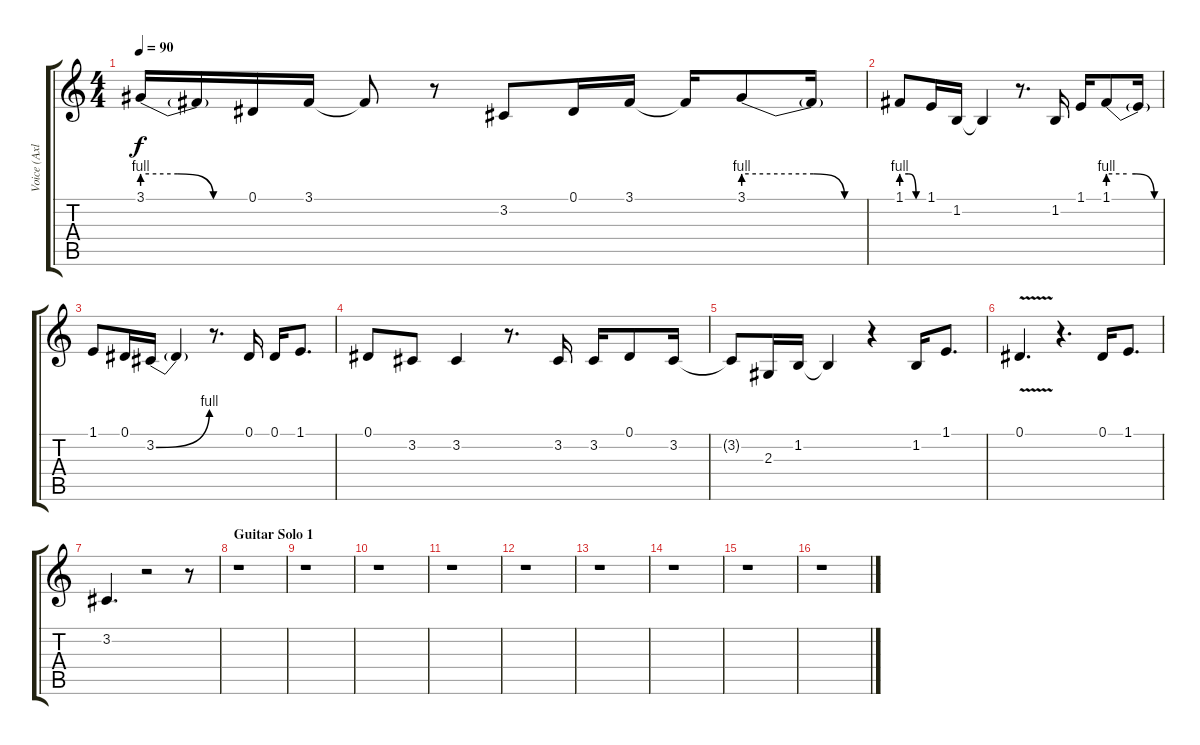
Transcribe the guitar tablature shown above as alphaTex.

\track ("Voice (Axl)" "Voice (Axl") {instrument lead2sawtooth}
\staff {score tabs}
\tuning (Eb4 Bb3 Gb3 Db3 Ab2 Eb2) {hide}
\ts (4 4)
\tempo 90
\clef g2
\ks c
3.1{be (custom 0 4 20 4 40 0 60 0)}.16{dy f} 3.1{t}.16 0.1.16 3.1.16 3.1{t}.8 r.8 3.2.8 0.1.16 3.1.16 3.1{t}.16 3.1{be (custom 0 4 20 4 34 4 49 0 60 0)}.8 3.1{t}.16 |
1.1{be (custom 0 4 20 4 40 0 60 0)}.8 1.1.16 1.2.16 1.2{t}.4 r.8{d} 1.2.16 1.1.16 1.1{be (custom 0 4 20 4 30 4 50 0 60 0)}.8 1.1{t}.16 |
1.1.8 0.1.16 3.2{be (bend 0 0 60 4)}.16 3.2{t}.4 r.8{d} 0.1.16 0.1.16 1.1.8{d} |
0.1.8 3.2.8 3.2.4 r.8{d} 3.2.16 3.2.16 0.1.8 3.2.16 |
3.2{t}.8 2.3.16 1.2.16 1.2{t}.4 r.4 1.2.16 1.1.8{d} |
0.1{v}.4{d} r.4{d} 0.1.16 1.1.8{d} |
3.2.4{d} r.2 r.8 |
\section ("" "Guitar Solo 1")
r.1 |
r.1 |
r.1 |
r.1 |
r.1 |
r.1 |
r.1 |
r.1 |
r.1
